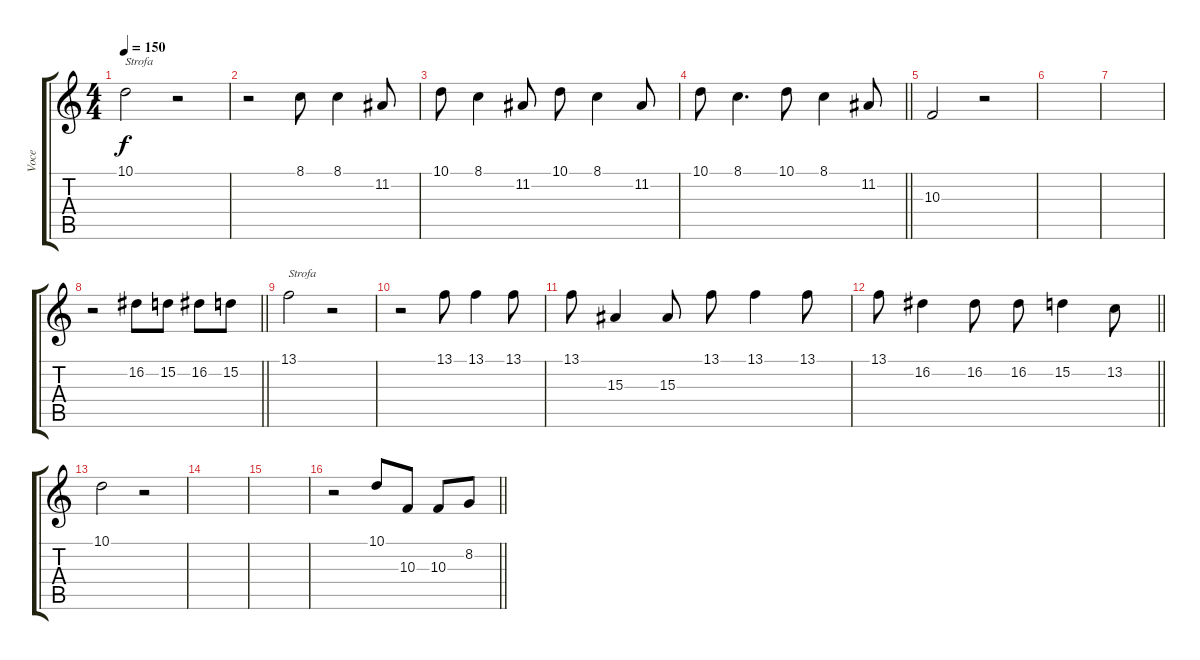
\track ("Voce" "Voce") {instrument lead1square}
\staff {score tabs}
\tuning (E4 B3 G3 D3 A2 E2) {hide}
\ts (4 4)
\tempo 150
\clef g2
\ks c
10.1.2{txt "Strofa" dy f} r.2 |
r.2 8.1.8 8.1.4 11.2.8 |
10.1.8 8.1.4 11.2.8 10.1.8 8.1.4 11.2.8 |
\barLineRight lightlight
10.1.8 8.1.4{d} 10.1.8 8.1.4 11.2.8 |
10.3.2 r.2 |
|
|
\barLineRight lightlight
r.2 16.2.8 15.2.8 16.2.8 15.2.8 |
13.1.2{txt "Strofa"} r.2 |
r.2 13.1.8 13.1.4 13.1.8 |
13.1.8 15.3.4 15.3.8 13.1.8 13.1.4 13.1.8 |
\barLineRight lightlight
13.1.8 16.2.4 16.2.8 16.2.8 15.2.4 13.2.8 |
10.1.2 r.2 |
|
|
\barLineRight lightlight
r.2 10.1.8 10.3.8 10.3.8 8.2.8
